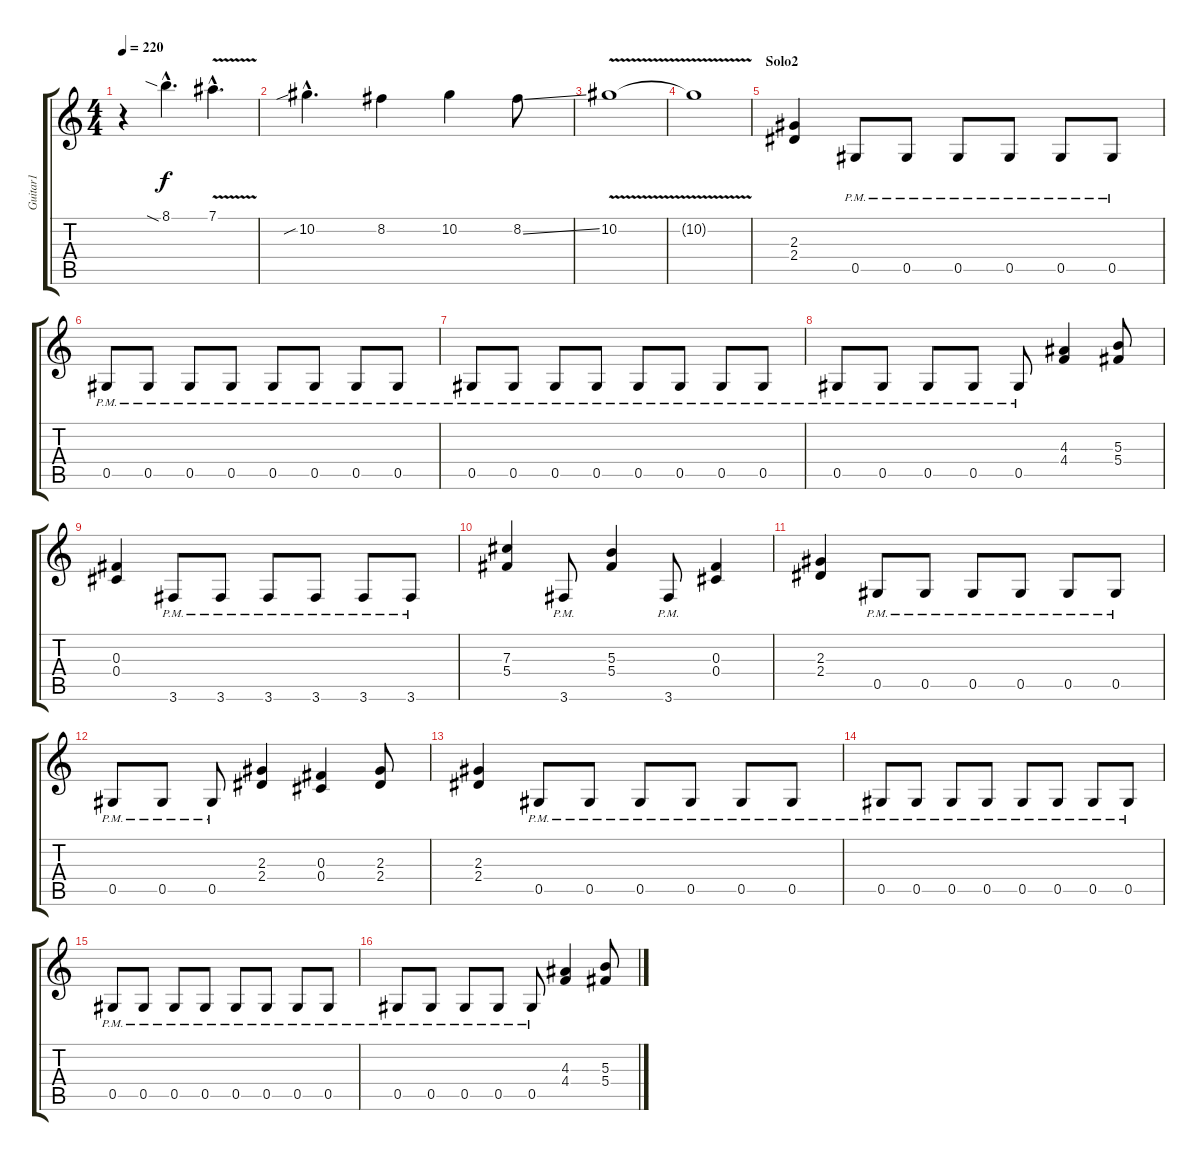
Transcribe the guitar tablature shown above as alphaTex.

\track ("Guitar1" "Guitar1") {instrument distortionguitar}
\staff {score tabs}
\tuning (Eb4 Bb3 Gb3 Db3 Ab2 Eb2) {hide}
\ts (4 4)
\tempo 220
\clef g2
\ks c
r.4{dy f} 8.1{sia hac}.4{d} 7.1{v hac}.4{d} |
10.2{sib hac}.4{d} 8.2.4 10.2.4 8.2{ss}.8 |
10.2{v}.1 |
10.2{t}.1 |
\section ("" "Solo2")
(2.3 2.4).4 0.5{pm}.8 0.5{pm}.8 0.5{pm}.8 0.5{pm}.8 0.5{pm}.8 0.5{pm}.8 |
0.5{pm}.8 0.5{pm}.8 0.5{pm}.8 0.5{pm}.8 0.5{pm}.8 0.5{pm}.8 0.5{pm}.8 0.5{pm}.8 |
0.5{pm}.8 0.5{pm}.8 0.5{pm}.8 0.5{pm}.8 0.5{pm}.8 0.5{pm}.8 0.5{pm}.8 0.5{pm}.8 |
0.5{pm}.8 0.5{pm}.8 0.5{pm}.8 0.5{pm}.8 0.5{pm}.8 (4.3 4.4).4 (5.3 5.4).8 |
(0.3 0.4).4 3.6{pm}.8 3.6{pm}.8 3.6{pm}.8 3.6{pm}.8 3.6{pm}.8 3.6{pm}.8 |
(7.3 5.4).4 3.6{pm}.8 (5.3 5.4).4 3.6{pm}.8 (0.3 0.4).4 |
(2.3 2.4).4 0.5{pm}.8 0.5{pm}.8 0.5{pm}.8 0.5{pm}.8 0.5{pm}.8 0.5{pm}.8 |
0.5{pm}.8 0.5{pm}.8 0.5{pm}.8 (2.3 2.4).4 (0.3 0.4).4 (2.3 2.4).8 |
(2.3 2.4).4 0.5{pm}.8 0.5{pm}.8 0.5{pm}.8 0.5{pm}.8 0.5{pm}.8 0.5{pm}.8 |
0.5{pm}.8 0.5{pm}.8 0.5{pm}.8 0.5{pm}.8 0.5{pm}.8 0.5{pm}.8 0.5{pm}.8 0.5{pm}.8 |
0.5{pm}.8 0.5{pm}.8 0.5{pm}.8 0.5{pm}.8 0.5{pm}.8 0.5{pm}.8 0.5{pm}.8 0.5{pm}.8 |
0.5{pm}.8 0.5{pm}.8 0.5{pm}.8 0.5{pm}.8 0.5{pm}.8 (4.3 4.4).4 (5.3 5.4).8
